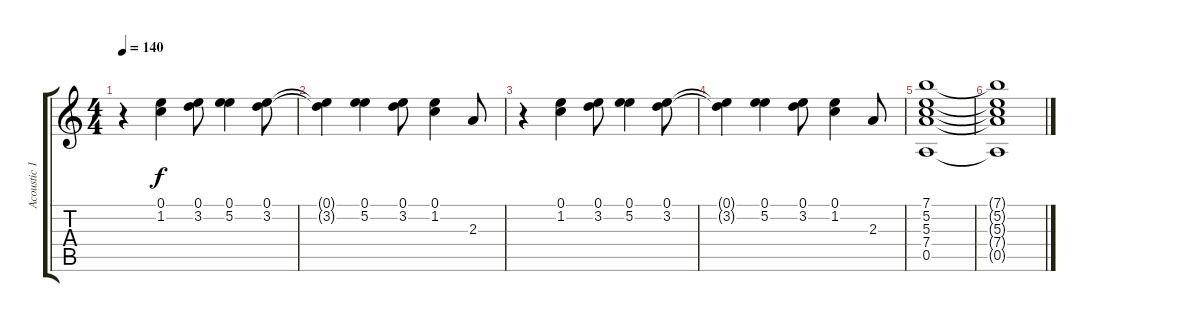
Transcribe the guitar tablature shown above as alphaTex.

\track ("Acoustic 1" "Acoustic 1") {instrument acousticguitarsteel}
\staff {score tabs}
\tuning (E4 B3 G3 D3 A2 E2) {hide}
\ts (4 4)
\tempo 140
\clef g2
\ks c
r.4{dy f} (0.1 1.2).4 (0.1 3.2).8 (0.1 5.2).4 (0.1 3.2).8 |
(0.1{t} 3.2{t}).4 (0.1 5.2).4 (0.1 3.2).8 (0.1 1.2).4 2.3.8 |
r.4 (0.1 1.2).4 (0.1 3.2).8 (0.1 5.2).4 (0.1 3.2).8 |
(0.1{t} 3.2{t}).4 (0.1 5.2).4 (0.1 3.2).8 (0.1 1.2).4 2.3.8 |
(7.1 5.2 5.3 7.4 0.5).1 |
(7.1{t} 5.2{t} 5.3{t} 7.4{t} 0.5{t}).1
